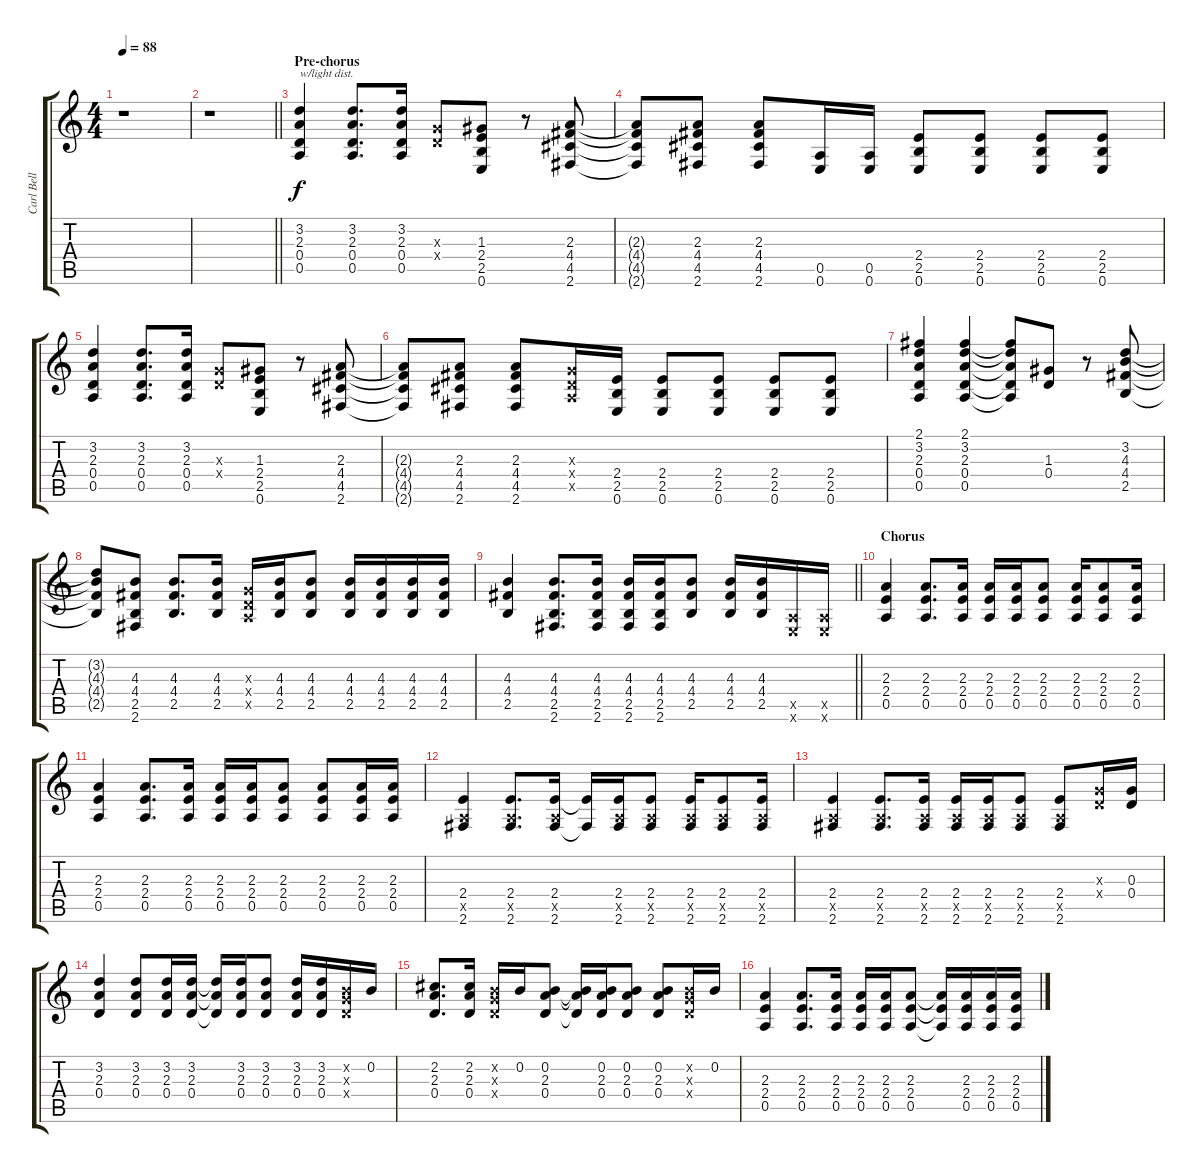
\track ("Carl Bell (Lead Guitar)" "Carl Bell ") {instrument overdrivenguitar}
\staff {score tabs}
\tuning (E4 B3 G3 D3 A2 E2) {hide}
\ts (4 4)
\tempo 88
\clef g2
\ks c
r.1{dy f} |
\barLineRight lightlight
r.1 |
\section ("" "Pre-chorus")
(3.2 2.3 0.4 0.5).4{txt "w/light dist."} (3.2 2.3 0.4 0.5).8{d} (3.2 2.3 0.4 0.5).16 (0.3{x} 0.4{x}).8 (1.3 2.4 2.5 0.6).8 r.8 (2.3 4.4 4.5 2.6).8 |
(2.3{t} 4.4{t} 4.5{t} 2.6{t}).8 (2.3 4.4 4.5 2.6).8 (2.3 4.4 4.5 2.6).8 (0.5 0.6).16 (0.5 0.6).16 (2.4 2.5 0.6).8 (2.4 2.5 0.6).8 (2.4 2.5 0.6).8 (2.4 2.5 0.6).8 |
(3.2 2.3 0.4 0.5).4 (3.2 2.3 0.4 0.5).8{d} (3.2 2.3 0.4 0.5).16 (0.3{x} 0.4{x}).8 (1.3 2.4 2.5 0.6).8 r.8 (2.3 4.4 4.5 2.6).8 |
(2.3{t} 4.4{t} 4.5{t} 2.6{t}).8 (2.3 4.4 4.5 2.6).8 (2.3 4.4 4.5 2.6).8 (0.3{x} 0.4{x} 0.5{x}).16 (2.4 2.5 0.6).16 (2.4 2.5 0.6).8 (2.4 2.5 0.6).8 (2.4 2.5 0.6).8 (2.4 2.5 0.6).8 |
(2.1 3.2 2.3 0.4 0.5).4 (2.1 3.2 2.3 0.4 0.5).4 (2.1{t} 3.2{t} 2.3{t} 0.4{t} 0.5{t}).8 (1.3 0.4).8 r.8 (3.2 4.3 4.4 2.5).8 |
(3.2{t} 4.3{t} 4.4{t} 2.5{t}).8 (4.3 4.4 2.5 2.6).8 (4.3 4.4 2.5).8{d} (4.3 4.4 2.5).16 (0.3{x} 0.4{x} 0.5{x}).16 (4.3 4.4 2.5).16 (4.3 4.4 2.5).8 (4.3 4.4 2.5).16 (4.3 4.4 2.5).16 (4.3 4.4 2.5).16 (4.3 4.4 2.5).16 |
\barLineRight lightlight
(4.3 4.4 2.5).4 (4.3 4.4 2.5 2.6).8{d} (4.3 4.4 2.5 2.6).16 (4.3 4.4 2.5 2.6).16 (4.3 4.4 2.5 2.6).16 (4.3 4.4 2.5).8 (4.3 4.4 2.5).16 (4.3 4.4 2.5).16 (0.5{x} 0.6{x}).16 (0.5{x} 0.6{x}).16 |
\section ("" "Chorus")
(2.3 2.4 0.5).4 (2.3 2.4 0.5).8{d} (2.3 2.4 0.5).16 (2.3 2.4 0.5).16 (2.3 2.4 0.5).16 (2.3 2.4 0.5).8 (2.3 2.4 0.5).16 (2.3 2.4 0.5).8 (2.3 2.4 0.5).16 |
(2.3 2.4 0.5).4 (2.3 2.4 0.5).8{d} (2.3 2.4 0.5).16 (2.3 2.4 0.5).16 (2.3 2.4 0.5).16 (2.3 2.4 0.5).8 (2.3 2.4 0.5).8 (2.3 2.4 0.5).16 (2.3 2.4 0.5).16 |
(2.4 0.5{x} 2.6).4 (2.4 0.5{x} 2.6).8{d} (2.4 0.5{x} 2.6).16 (2.4{t} 2.6{t}).16 (2.4 0.5{x} 2.6).16 (2.4 0.5{x} 2.6).8 (2.4 0.5{x} 2.6).16 (2.4 0.5{x} 2.6).8 (2.4 0.5{x} 2.6).16 |
(2.4 0.5{x} 2.6).4 (2.4 0.5{x} 2.6).8{d} (2.4 0.5{x} 2.6).16 (2.4 0.5{x} 2.6).16 (2.4 0.5{x} 2.6).16 (2.4 0.5{x} 2.6).8 (2.4 0.5{x} 2.6).8 (0.3{x} 0.4{x}).16 (0.3 0.4).16 |
(3.2 2.3 0.4).4 (3.2 2.3 0.4).8 (3.2 2.3 0.4).16 (3.2 2.3 0.4).16 (3.2{t} 2.3{t} 0.4{t}).16 (3.2 2.3 0.4).16 (3.2 2.3 0.4).8 (3.2 2.3 0.4).16 (3.2 2.3 0.4).16 (0.2{x} 0.3{x} 0.4{x}).16 0.2.16 |
(2.2 2.3 0.4).8{d} (2.2 2.3 0.4).16 (0.2{x} 0.3{x} 0.4{x}).16 0.2.16 (0.2 2.3 0.4).8 (0.2{t} 2.3{t} 0.4{t}).16 (0.2 2.3 0.4).16 (0.2 2.3 0.4).8 (0.2 2.3 0.4).8 (0.2{x} 0.3{x} 0.4{x}).16 0.2.16 |
(2.3 2.4 0.5).4 (2.3 2.4 0.5).8{d} (2.3 2.4 0.5).16 (2.3 2.4 0.5).16 (2.3 2.4 0.5).16 (2.3 2.4 0.5).8 (2.3{t} 2.4{t} 0.5{t}).16 (2.3 2.4 0.5).16 (2.3 2.4 0.5).16 (2.3 2.4 0.5).16
